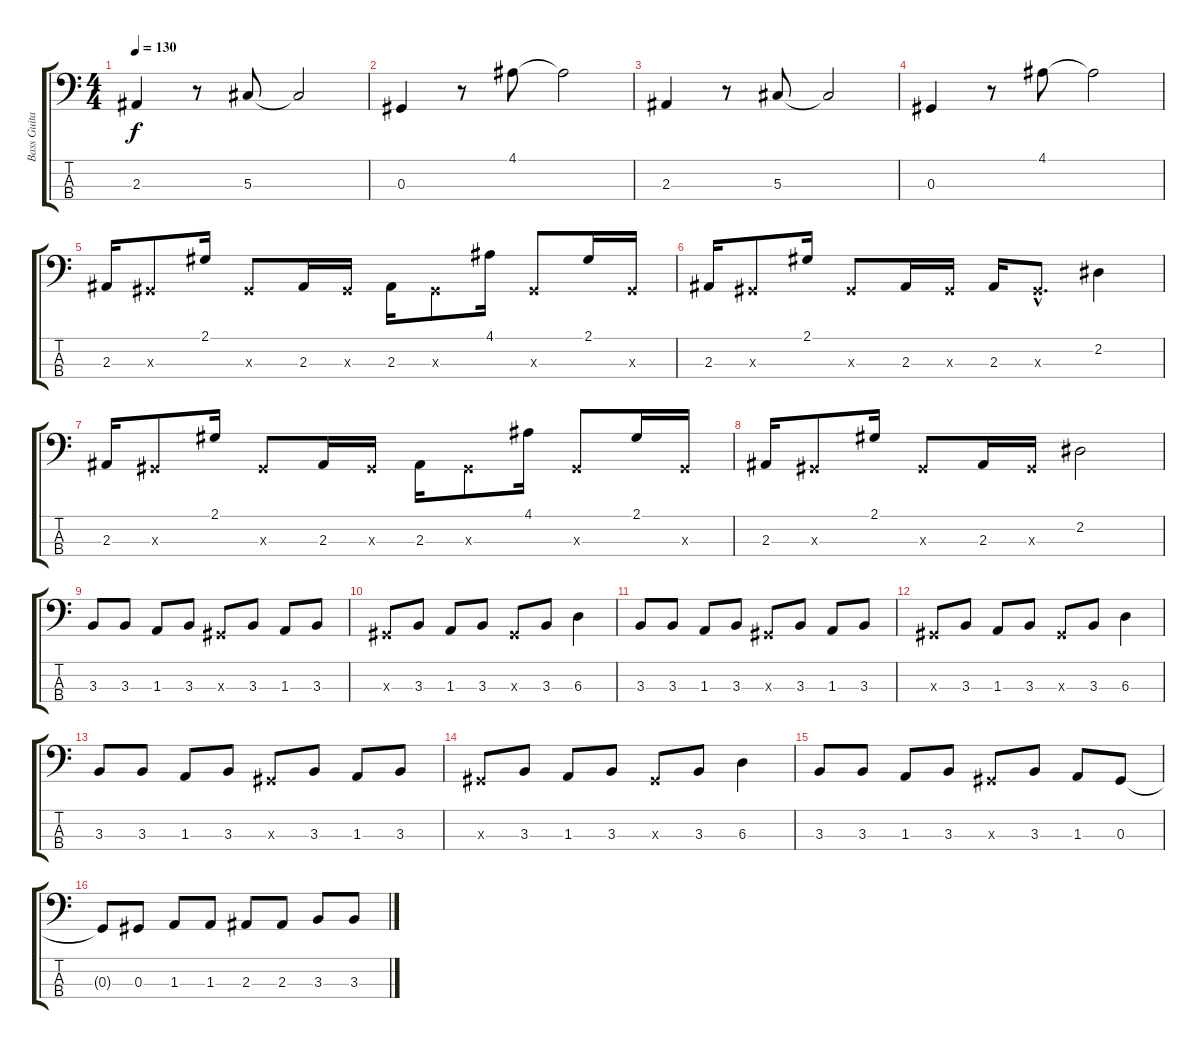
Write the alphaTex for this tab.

\track ("Bass Guitar" "Bass Guita") {instrument electricbasspick}
\staff {score tabs}
\tuning (Gb2 Db2 Ab1 Eb1) {hide}
\ts (4 4)
\tempo 130
\clef f4
\ks c
2.3.4{dy f} r.8 5.3.8 5.3{t}.2 |
0.3.4 r.8 4.1.8 4.1{t}.2 |
2.3.4 r.8 5.3.8 5.3{t}.2 |
0.3.4 r.8 4.1.8 4.1{t}.2 |
2.3.16 0.3{x}.8 2.1.16 0.3{x}.8 2.3.16 0.3{x}.16 2.3.16 0.3{x}.8 4.1.16 0.3{x}.8 2.1.16 0.3{x}.16 |
2.3.16 0.3{x}.8 2.1.16 0.3{x}.8 2.3.16 0.3{x}.16 2.3.16 0.3{hac x}.8{d} 2.2.4 |
2.3.16 0.3{x}.8 2.1.16 0.3{x}.8 2.3.16 0.3{x}.16 2.3.16 0.3{x}.8 4.1.16 0.3{x}.8 2.1.16 0.3{x}.16 |
2.3.16 0.3{x}.8 2.1.16 0.3{x}.8 2.3.16 0.3{x}.16 2.2.2 |
3.3.8 3.3.8 1.3.8 3.3.8 0.3{x}.8 3.3.8 1.3.8 3.3.8 |
0.3{x}.8 3.3.8 1.3.8 3.3.8 0.3{x}.8 3.3.8 6.3.4 |
3.3.8 3.3.8 1.3.8 3.3.8 0.3{x}.8 3.3.8 1.3.8 3.3.8 |
0.3{x}.8 3.3.8 1.3.8 3.3.8 0.3{x}.8 3.3.8 6.3.4 |
3.3.8 3.3.8 1.3.8 3.3.8 0.3{x}.8 3.3.8 1.3.8 3.3.8 |
0.3{x}.8 3.3.8 1.3.8 3.3.8 0.3{x}.8 3.3.8 6.3.4 |
3.3.8 3.3.8 1.3.8 3.3.8 0.3{x}.8 3.3.8 1.3.8 0.3.8 |
0.3{t}.8 0.3.8 1.3.8 1.3.8 2.3.8 2.3.8 3.3.8 3.3.8
